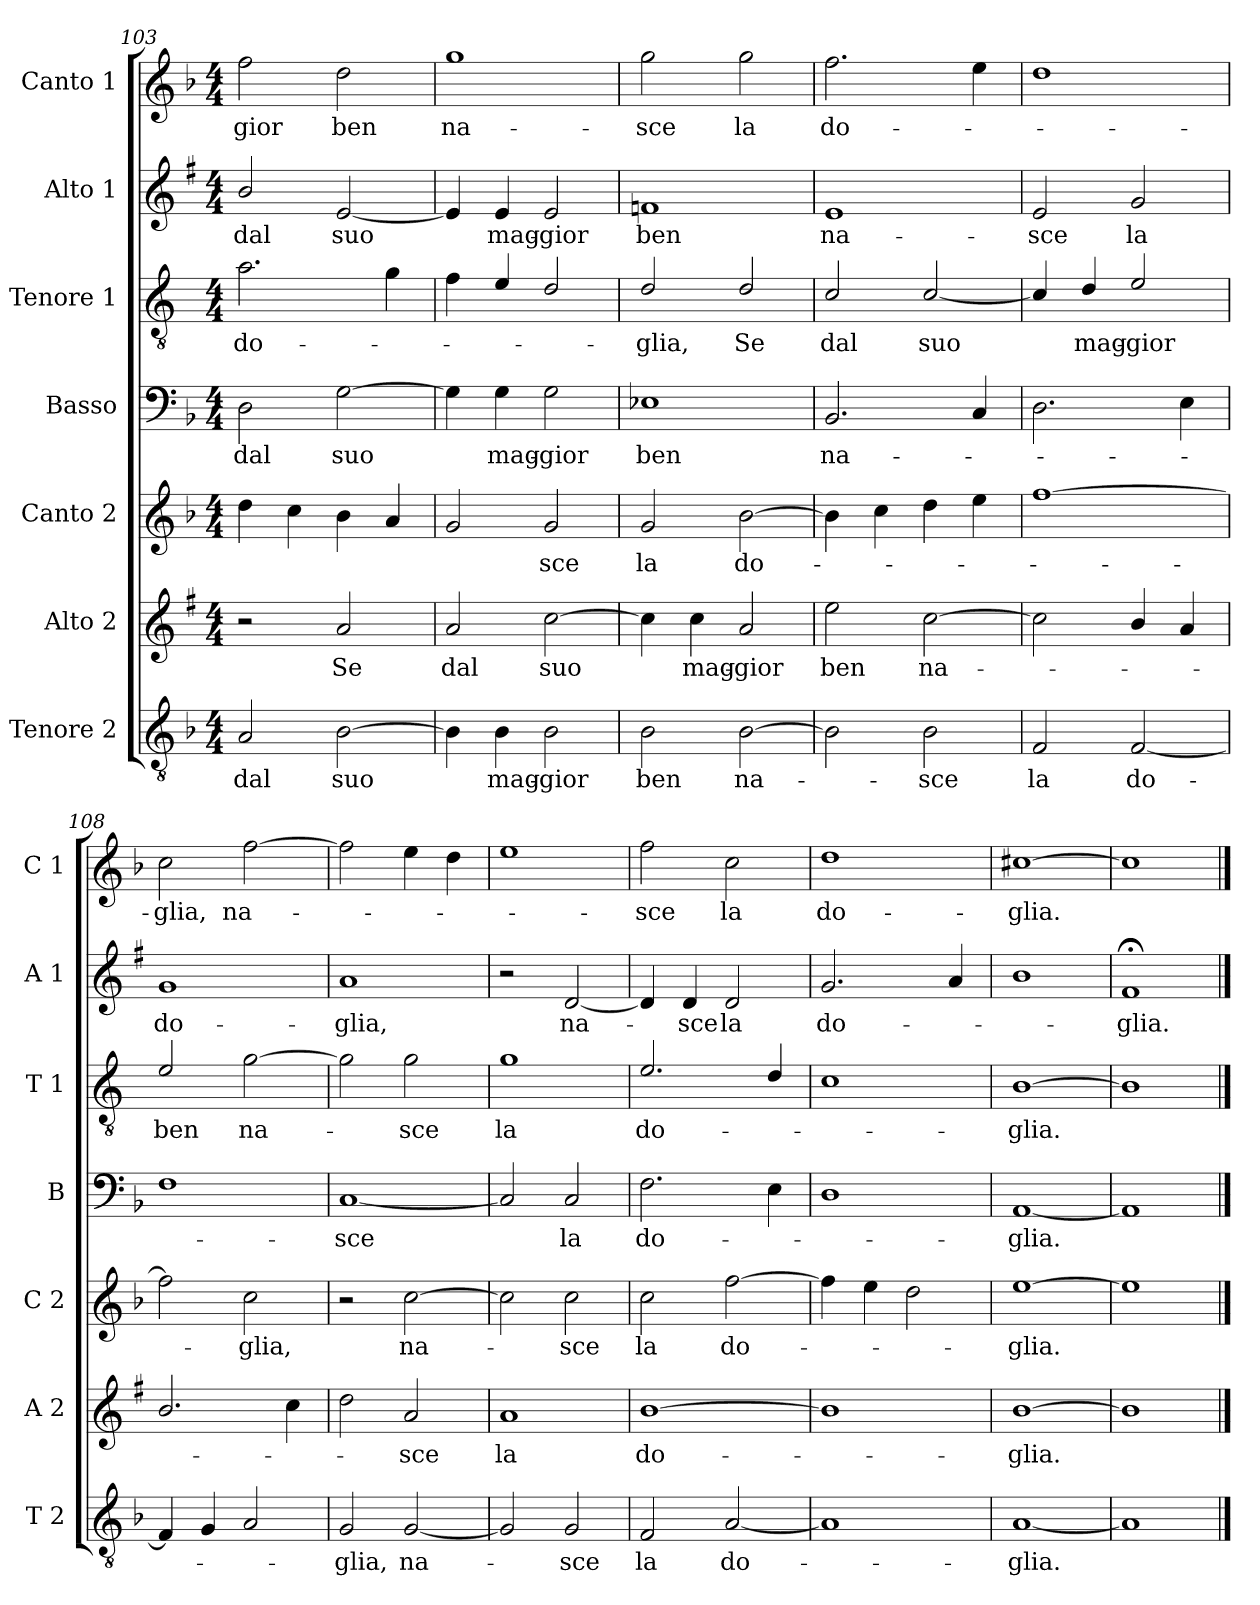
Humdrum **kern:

**kern	**text	**kern	**text	**kern	**text	**kern	**text	**kern	**text	**kern	**text	**kern	**text
*part7	*part7	*part6	*part6	*part5	*part5	*part4	*part4	*part3	*part3	*part2	*part2	*part1	*part1
*staff7	*staff7	*staff6	*staff6	*staff5	*staff5	*staff4	*staff4	*staff3	*staff3	*staff2	*staff2	*staff1	*staff1
*I"Tenore 2	*	*I"Alto 2	*	*I"Canto 2	*	*I"Basso	*	*I"Tenore 1	*	*I"Alto 1	*	*I"Canto 1	*
*I'T 2	*	*I'A 2	*	*I'C 2	*	*I'B	*	*I'T 1	*	*I'A 1	*	*I'C 1	*
*clefGv2	*	*clefG2	*	*clefG2	*	*clefF4	*	*clefGv2	*	*clefG2	*	*clefG2	*
*	*	*ITrd1c2	*	*	*	*	*	*ITrd4c7	*	*ITrd1c2	*	*	*
*k[b-]	*	*k[b-]	*	*k[b-]	*	*k[b-]	*	*k[b-]	*	*k[b-]	*	*k[b-]	*
*F:	*	*F:	*	*F:	*	*F:	*	*F:	*	*F:	*	*F:	*
*M4/4	*	*M4/4	*	*M4/4	*	*M4/4	*	*M4/4	*	*M4/4	*	*M4/4	*
=103	=103	=103	=103	=103	=103	=103	=103	=103	=103	=103	=103	=103	=103
!	!LO:LY:b	!	!	!	!	!	!LO:LY:b	!	!LO:LY:b	!	!LO:LY:b	!	!LO:LY:b
2A/	dal	2r	.	4dd\	.	2D\	dal	2.d\	do-	2a/	dal	2ff\	-gior
.	.	.	.	4cc\	.	.	.	.	.	.	.	.	.
!	!LO:LY:b	!	!LO:LY:b	!	!	!	!LO:LY:b	!	!	!	!LO:LY:b	!	!LO:LY:b
[2B-\	suo	2g/	Se	4b-\	.	[2G\	suo	.	.	[2d/	suo	2dd\	ben
.	.	.	.	4a/	.	.	.	4c\	.	.	.	.	.
=104	=104	=104	=104	=104	=104	=104	=104	=104	=104	=104	=104	=104	=104
!	!	!	!LO:LY:b	!	!	!	!	!	!	!	!	!	!LO:LY:b
4B-\]	.	2g/	dal	2g/	.	4G\]	.	4B-\	.	4d/]	.	1gg	na-
!	!LO:LY:b	!	!	!	!	!	!LO:LY:b	!	!	!	!LO:LY:b	!	!
4B-\	mag-	.	.	.	.	4G\	mag-	4A/	.	4d/	mag-	.	.
!	!LO:LY:b	!	!LO:LY:b	!	!LO:LY:b	!	!LO:LY:b	!	!	!	!LO:LY:b	!	!
2B-\	-gior	[2b-\	suo	2g/	-sce	2G\	-gior	2G/	.	2d/	-gior	.	.
=105	=105	=105	=105	=105	=105	=105	=105	=105	=105	=105	=105	=105	=105
!	!LO:LY:b	!	!	!	!LO:LY:b	!	!LO:LY:b	!	!LO:LY:b	!	!LO:LY:b	!	!LO:LY:b
2B-\	ben	4b-\]	.	2g/	la	1E-X	ben	2G/	-glia,	1e-X	ben	2gg\	-sce
!	!	!	!LO:LY:b	!	!	!	!	!	!	!	!	!	!
.	.	4b-\	mag-	.	.	.	.	.	.	.	.	.	.
!	!LO:LY:b	!	!LO:LY:b	!	!LO:LY:b	!	!	!	!LO:LY:b	!	!	!	!LO:LY:b
[2B-\	na-	2g/	-gior	[2b-\	do-	.	.	2G/	Se	.	.	2gg\	la
=106	=106	=106	=106	=106	=106	=106	=106	=106	=106	=106	=106	=106	=106
!	!	!	!LO:LY:b	!	!	!	!LO:LY:b	!	!LO:LY:b	!	!LO:LY:b	!	!LO:LY:b
2B-\]	.	2dd\	ben	4b-\]	.	2.BB-/	na-	2F/	dal	1d	na-	2.ff\	do-
.	.	.	.	4cc\	.	.	.	.	.	.	.	.	.
!	!LO:LY:b	!	!LO:LY:b	!	!	!	!	!	!LO:LY:b	!	!	!	!
2B-\	-sce	[2b-\	na-	4dd\	.	.	.	[2F/	suo	.	.	.	.
.	.	.	.	4ee\	.	4C/	.	.	.	.	.	4ee\	.
!!LO:LB:g=z
=107	=107	=107	=107	=107	=107	=107	=107	=107	=107	=107	=107	=107	=107
!	!LO:LY:b	!	!	!	!	!	!	!	!	!	!LO:LY:b	!	!
2F/	la	2b-\]	.	[1ff	.	2.D\	.	4F/]	.	2d/	-sce	1dd	.
!	!	!	!	!	!	!	!	!	!LO:LY:b	!	!	!	!
.	.	.	.	.	.	.	.	4G/	mag-	.	.	.	.
!	!LO:LY:b	!	!	!	!	!	!	!	!LO:LY:b	!	!LO:LY:b	!	!
[2F/	do-	4a/	.	.	.	.	.	2A/	-gior	2f/	la	.	.
.	.	4g/	.	.	.	4E\	.	.	.	.	.	.	.
=108	=108	=108	=108	=108	=108	=108	=108	=108	=108	=108	=108	=108	=108
!	!	!	!	!	!	!	!	!	!LO:LY:b	!	!LO:LY:b	!	!LO:LY:b
4F/]	.	2.a/	.	2ff\]	.	1F	.	2A/	ben	1f	do-	2cc\	-glia,
4G/	.	.	.	.	.	.	.	.	.	.	.	.	.
!	!	!	!	!	!LO:LY:b	!	!	!	!LO:LY:b	!	!	!	!LO:LY:b
2A/	.	.	.	2cc\	-glia,	.	.	[2c\	na-	.	.	[2ff\	na-
.	.	4b-\	.	.	.	.	.	.	.	.	.	.	.
=109	=109	=109	=109	=109	=109	=109	=109	=109	=109	=109	=109	=109	=109
!	!LO:LY:b	!	!	!	!	!	!LO:LY:b	!	!	!	!LO:LY:b	!	!
2G/	-glia,	2cc\	.	2r	.	[1C	-sce	2c\]	.	1g	-glia,	2ff\]	.
!	!LO:LY:b	!	!LO:LY:b	!	!LO:LY:b	!	!	!	!LO:LY:b	!	!	!	!
[2G/	na-	2g/	-sce	[2cc\	na-	.	.	2c\	-sce	.	.	4ee\	.
.	.	.	.	.	.	.	.	.	.	.	.	4dd\	.
=110	=110	=110	=110	=110	=110	=110	=110	=110	=110	=110	=110	=110	=110
!	!	!	!LO:LY:b	!	!	!	!	!	!LO:LY:b	!	!	!	!
2G/]	.	1g	la	2cc\]	.	2C/]	.	1c	la	2r	.	1ee	.
!	!LO:LY:b	!	!	!	!LO:LY:b	!	!LO:LY:b	!	!	!	!LO:LY:b	!	!
2G/	-sce	.	.	2cc\	-sce	2C/	la	.	.	[2c/	na-	.	.
=111	=111	=111	=111	=111	=111	=111	=111	=111	=111	=111	=111	=111	=111
!	!LO:LY:b	!	!LO:LY:b	!	!LO:LY:b	!	!LO:LY:b	!	!LO:LY:b	!	!	!	!LO:LY:b
2F/	la	[1a	do-	2cc\	la	2.F\	do-	2.A/	do-	4c/]	.	2ff\	-sce
!	!	!	!	!	!	!	!	!	!	!	!LO:LY:b	!	!
.	.	.	.	.	.	.	.	.	.	4c/	-sce	.	.
!	!LO:LY:b	!	!	!	!LO:LY:b	!	!	!	!	!	!LO:LY:b	!	!LO:LY:b
[2A/	do-	.	.	[2ff\	do-	.	.	.	.	2c/	la	2cc\	la
.	.	.	.	.	.	4E\	.	4G/	.	.	.	.	.
=112	=112	=112	=112	=112	=112	=112	=112	=112	=112	=112	=112	=112	=112
!	!	!	!	!	!	!	!	!	!	!	!LO:LY:b	!	!LO:LY:b
1A]	.	1a]	.	4ff\]	.	1D	.	1F	.	2.f/	do-	1dd	do-
.	.	.	.	4ee\	.	.	.	.	.	.	.	.	.
.	.	.	.	2dd\	.	.	.	.	.	.	.	.	.
.	.	.	.	.	.	.	.	.	.	4g/	.	.	.
=113	=113	=113	=113	=113	=113	=113	=113	=113	=113	=113	=113	=113	=113
!	!LO:LY:b	!	!LO:LY:b	!	!LO:LY:b	!	!LO:LY:b	!	!LO:LY:b	!	!	!	!LO:LY:b
[1A	-glia.	[1a	-glia.	[1ee	-glia.	[1AA	-glia.	[1E	-glia.	1a	.	[1cc#X	-glia.
=114	=114	=114	=114	=114	=114	=114	=114	=114	=114	=114	=114	=114	=114
!	!	!	!	!	!	!	!	!	!	!	!LO:LY:b	!	!
1A]	.	1a]	.	1ee]	.	1AA]	.	1E]	.	1e;<	-glia.	1cc#]	.
==	==	==	==	==	==	==	==	==	==	==	==	==	==
*-	*-	*-	*-	*-	*-	*-	*-	*-	*-	*-	*-	*-	*-
